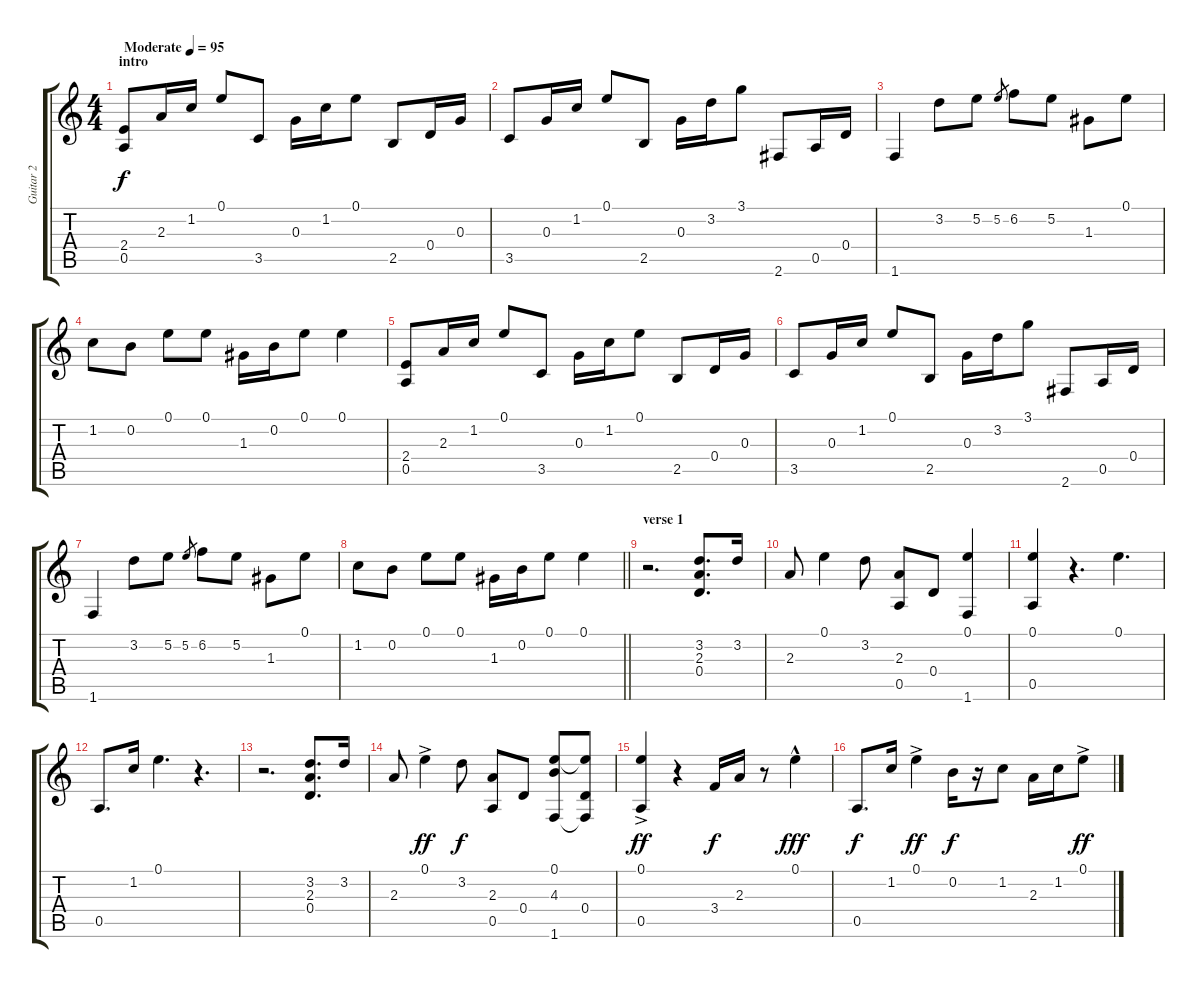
\track ("Guitar 2" "Guitar 2") {instrument acousticguitarnylon}
\staff {score tabs}
\tuning (E4 B3 G3 D3 A2 E2) {hide}
\ts (4 4)
\section ("" "intro")
\tempo (95 "Moderate")
\clef g2
\ks c
(2.4 0.5).8{dy f instrument acousticguitarnylon} 2.3.16 1.2.16 0.1.8 3.5.8 0.3.16 1.2.16 0.1.8 2.5.8 0.4.16 0.3.16 |
3.5.8 0.3.16 1.2.16 0.1.8 2.5.8 0.3.16 3.2.16 3.1.8 2.6.8 0.5.16 0.4.16 |
1.6.4 3.2.8 5.2.8 5.2.8{gr} 6.2.8 5.2.8 1.3.8 0.1.8 |
1.2.8 0.2.8 0.1.8 0.1.8 1.3.16 0.2.16 0.1.8 0.1.4 |
(2.4 0.5).8 2.3.16 1.2.16 0.1.8 3.5.8 0.3.16 1.2.16 0.1.8 2.5.8 0.4.16 0.3.16 |
3.5.8 0.3.16 1.2.16 0.1.8 2.5.8 0.3.16 3.2.16 3.1.8 2.6.8 0.5.16 0.4.16 |
1.6.4 3.2.8 5.2.8 5.2.8{gr} 6.2.8 5.2.8 1.3.8 0.1.8 |
\barLineRight lightlight
1.2.8 0.2.8 0.1.8 0.1.8 1.3.16 0.2.16 0.1.8 0.1.4 |
\section ("" "verse 1")
r.2{d} (3.2 2.3 0.4).8{d} 3.2.16 |
2.3.8 0.1.4 3.2.8 (2.3 0.5).8 0.4.8 (0.1 1.6).4 |
(0.1 0.5).4 r.4{d} 0.1.4{d} |
0.5.8{d} 1.2.16 0.1.4{d} r.4{d} |
r.2{d} (3.2 2.3 0.4).8{d} 3.2.16 |
2.3.8 0.1{ac}.4{dy ff} 3.2.8{dy f} (2.3 0.5).8 0.4.8 (0.1 4.3 1.6).8 (0.1{t} 0.4 1.6{t}).8 |
(0.1{ac} 0.5).4{dy ff} r.4 3.4.16{dy f} 2.3.16 r.8 0.1{hac}.4{dy fff} |
0.5.8{d dy f} 1.2.16 0.1{ac}.4{dy ff} 0.2.16{dy f} r.16 1.2.8 2.3.16 1.2.16 0.1{ac}.8{dy ff}
